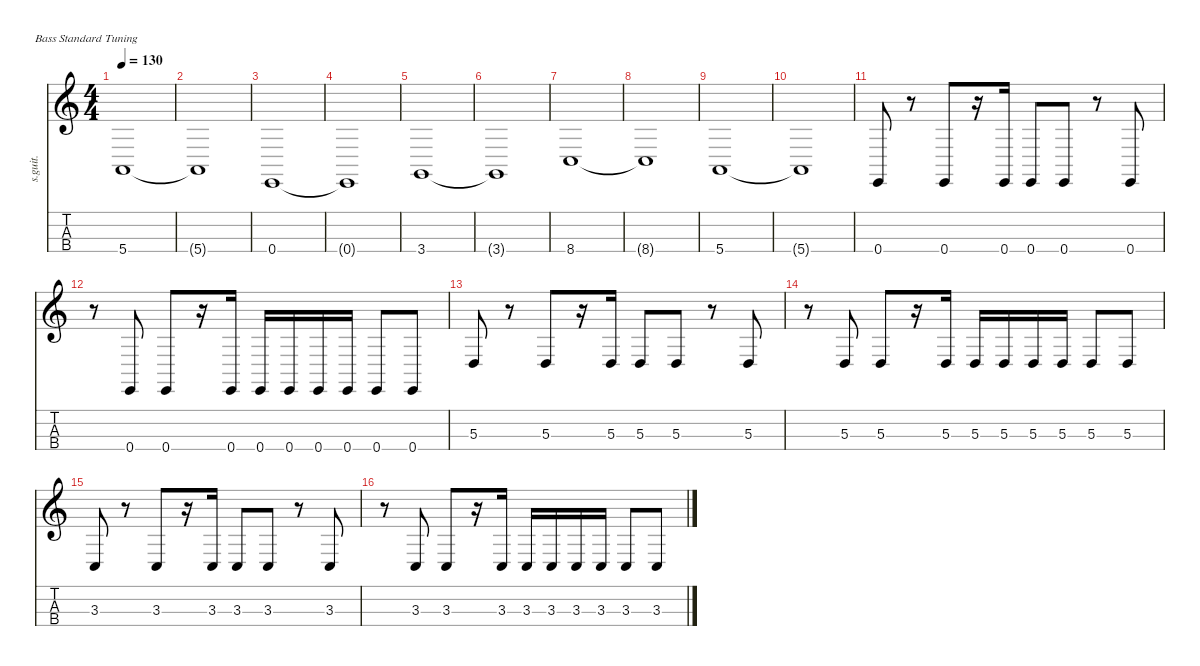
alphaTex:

\defaultSystemsLayout 4
\hideDynamics
\bracketExtendMode nobrackets
\otherSystemsTrackNameOrientation horizontal
\track ("Bass" "s.guit.") {instrument acousticguitarsteel}
\staff {score tabs}
\tuning (G2 D2 A1 E1)
\ts (4 4)
\tempo 130
\clef g2
\ks c
5.4.1{dy f} |
5.4{t}.1 |
0.4.1 |
0.4{t}.1 |
3.4.1 |
3.4{t}.1 |
8.4.1 |
8.4{t}.1 |
5.4.1 |
5.4{t}.1 |
0.4.8 r.8 0.4.8 r.16 0.4.16 0.4.8 0.4.8 r.8 0.4.8 |
r.8 0.4.8 0.4.8 r.16 0.4.16 0.4.16 0.4.16 0.4.16 0.4.16 0.4.8 0.4.8 |
5.3.8 r.8 5.3.8 r.16 5.3.16 5.3.8 5.3.8 r.8 5.3.8 |
r.8 5.3.8 5.3.8 r.16 5.3.16 5.3.16 5.3.16 5.3.16 5.3.16 5.3.8 5.3.8 |
3.3.8 r.8 3.3.8 r.16 3.3.16 3.3.8 3.3.8 r.8 3.3.8 |
r.8 3.3.8 3.3.8 r.16 3.3.16 3.3.16 3.3.16 3.3.16 3.3.16 3.3.8 3.3.8
